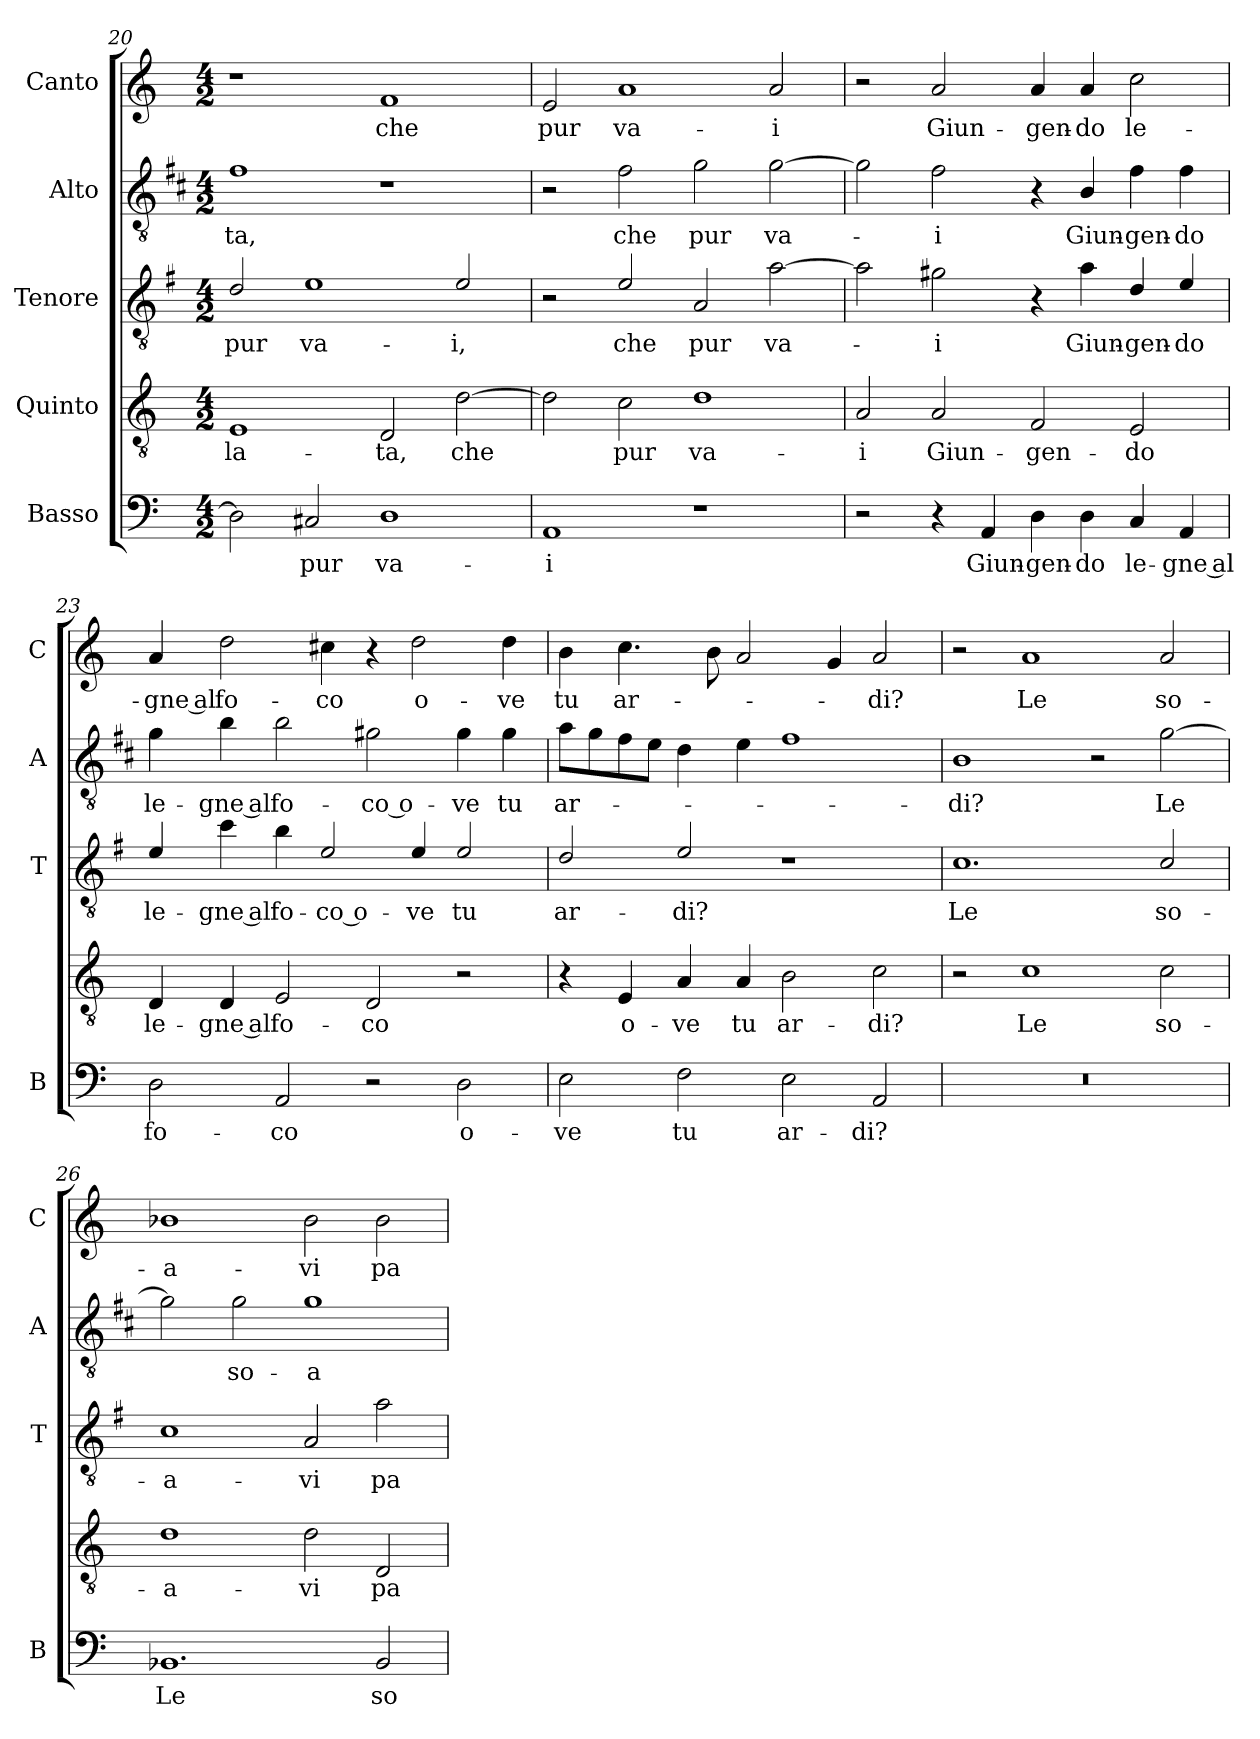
**kern	**text	**kern	**text	**kern	**text	**kern	**text	**kern	**text
*part5	*part5	*part4	*part4	*part3	*part3	*part2	*part2	*part1	*part1
*staff5	*staff5	*staff4	*staff4	*staff3	*staff3	*staff2	*staff2	*staff1	*staff1
*I"Basso	*	*I"Quinto	*	*I"Tenore	*	*I"Alto	*	*I"Canto	*
*I'B	*	*	*	*I'T	*	*I'A	*	*I'C	*
*clefF4	*	*clefGv2	*	*clefGv2	*	*clefGv2	*	*clefG2	*
*	*	*	*	*ITrd4c7	*	*ITrd1c2	*	*	*
*k[]	*	*k[]	*	*k[]	*	*k[]	*	*k[]	*
*C:	*	*C:	*	*C:	*	*C:	*	*C:	*
*M4/2	*	*M4/2	*	*M4/2	*	*M4/2	*	*M4/2	*
=20	=20	=20	=20	=20	=20	=20	=20	=20	=20
!	!	!	!LO:LY:b	!	!LO:LY:b	!	!LO:LY:b	!	!
2D\]	.	1E	-la-	2G/	pur	1e	-ta,	1r	.
!	!LO:LY:b	!	!	!	!LO:LY:b	!	!	!	!
2C#X/	pur	.	.	1A	va-	.	.	.	.
!	!LO:LY:b	!	!LO:LY:b	!	!	!	!	!	!LO:LY:b
1D	va-	2D/	-ta,	.	.	1r	.	1f	che
!	!	!	!LO:LY:b	!	!LO:LY:b	!	!	!	!
.	.	[2d\	che	2A/	-i,	.	.	.	.
!!LO:PB:g=z
=21	=21	=21	=21	=21	=21	=21	=21	=21	=21
!	!LO:LY:b	!	!	!	!	!	!	!	!LO:LY:b
1AA	-i	2d\]	.	2r	.	2r	.	2e/	pur
!	!	!	!LO:LY:b	!	!LO:LY:b	!	!LO:LY:b	!	!LO:LY:b
.	.	2c\	pur	2A/	che	2e\	che	1a	va-
!	!	!	!LO:LY:b	!	!LO:LY:b	!	!LO:LY:b	!	!
1r	.	1d	va-	2D/	pur	2f\	pur	.	.
!	!	!	!	!	!LO:LY:b	!	!LO:LY:b	!	!LO:LY:b
.	.	.	.	[2d\	va-	[2f\	va-	2a/	-i
=22	=22	=22	=22	=22	=22	=22	=22	=22	=22
!	!	!	!LO:LY:b	!	!	!	!	!	!
2r	.	2A/	-i	2d\]	.	2f\]	.	2r	.
!	!	!	!LO:LY:b	!	!LO:LY:b	!	!LO:LY:b	!	!LO:LY:b
4r	.	2A/	Giun-	2c#X\	-i	2e\	-i	2a/	Giun-
!	!LO:LY:b	!	!	!	!	!	!	!	!
4AA/	Giun-	.	.	.	.	.	.	.	.
!	!LO:LY:b	!	!LO:LY:b	!	!	!	!	!	!LO:LY:b
4D\	-gen-	2F/	-gen-	4r	.	4r	.	4a/	-gen-
!	!LO:LY:b	!	!	!	!LO:LY:b	!	!LO:LY:b	!	!LO:LY:b
4D\	-do	.	.	4d\	Giun-	4A/	Giun-	4a/	-do
!	!LO:LY:b	!	!LO:LY:b	!	!LO:LY:b	!	!LO:LY:b	!	!LO:LY:b
4C/	le-	2E/	-do	4G/	-gen-	4e\	-gen-	2cc\	le-
!	!LO:LY:b	!	!	!	!LO:LY:b	!	!LO:LY:b	!	!
4AA/	-gne al	.	.	4A/	-do	4e\	-do	.	.
=23	=23	=23	=23	=23	=23	=23	=23	=23	=23
!	!LO:LY:b	!	!LO:LY:b	!	!LO:LY:b	!	!LO:LY:b	!	!LO:LY:b
2D\	fo-	4D/	le-	4A/	le-	4f\	le-	4a/	-gne al
!	!	!	!LO:LY:b	!	!LO:LY:b	!	!LO:LY:b	!	!LO:LY:b
.	.	4D/	-gne al	4f\	-gne al	4a\	-gne al	2dd\	fo-
!	!LO:LY:b	!	!LO:LY:b	!	!LO:LY:b	!	!LO:LY:b	!	!
2AA/	-co	2E/	fo-	4e\	fo-	2a\	fo-	.	.
!	!	!	!	!	!LO:LY:b	!	!	!	!LO:LY:b
.	.	.	.	2A/	-co o-	.	.	4cc#X\	-co
!	!	!	!LO:LY:b	!	!	!	!LO:LY:b	!	!
2r	.	2D/	-co	.	.	2f#X\	-co o-	4r	.
!	!	!	!	!	!LO:LY:b	!	!	!	!LO:LY:b
.	.	.	.	4A/	-ve	.	.	2dd\	o-
!	!LO:LY:b	!	!	!	!LO:LY:b	!	!LO:LY:b	!	!
2D\	o-	2r	.	2A/	tu	4f#\	-ve	.	.
!	!	!	!	!	!	!	!LO:LY:b	!	!LO:LY:b
.	.	.	.	.	.	4f#\	tu	4dd\	-ve
=24	=24	=24	=24	=24	=24	=24	=24	=24	=24
!	!LO:LY:b	!	!	!	!LO:LY:b	!	!LO:LY:b	!	!LO:LY:b
2E\	-ve	4r	.	2G/	ar-	8g\L	ar-	4b\	tu
.	.	.	.	.	.	8f\	.	.	.
!	!	!	!LO:LY:b	!	!	!	!	!	!LO:LY:b
.	.	4E/	o-	.	.	8e\	.	4.cc\	ar-
.	.	.	.	.	.	8d\J	.	.	.
!	!LO:LY:b	!	!LO:LY:b	!	!LO:LY:b	!	!	!	!
2F\	tu	4A/	-ve	2A/	-di?	4c\	.	.	.
.	.	.	.	.	.	.	.	8b\	.
!	!	!	!LO:LY:b	!	!	!	!	!	!
.	.	4A/	tu	.	.	4d\	.	2a/	.
!	!LO:LY:b	!	!LO:LY:b	!	!	!	!	!	!
2E\	ar-	2B\	ar-	1r	.	1e	.	.	.
.	.	.	.	.	.	.	.	4g/	.
!	!LO:LY:b	!	!LO:LY:b	!	!	!	!	!	!LO:LY:b
2AA/	-di?	2c\	-di?	.	.	.	.	2a/	-di?
!!LO:LB:g=z
=25	=25	=25	=25	=25	=25	=25	=25	=25	=25
!	!	!	!	!	!LO:LY:b	!	!LO:LY:b	!	!
0r	.	2r	.	1.F	Le	1A	-di?	2r	.
!	!	!	!LO:LY:b	!	!	!	!	!	!LO:LY:b
.	.	1c	Le	.	.	.	.	1a	Le
.	.	.	.	.	.	2r	.	.	.
!	!	!	!LO:LY:b	!	!LO:LY:b	!	!LO:LY:b	!	!LO:LY:b
.	.	2c\	so-	2F/	so-	[2f\	Le	2a/	so-
=26	=26	=26	=26	=26	=26	=26	=26	=26	=26
!	!LO:LY:b	!	!LO:LY:b	!	!LO:LY:b	!	!	!	!LO:LY:b
1.BB-X	Le	1d	-a-	1F	-a-	2f\]	.	1b-X	-a-
!	!	!	!	!	!	!	!LO:LY:b	!	!
.	.	.	.	.	.	2f\	so-	.	.
!	!	!	!LO:LY:b	!	!LO:LY:b	!	!LO:LY:b	!	!LO:LY:b
.	.	2d\	-vi	2D/	-vi	1f	-a-	2b-\	-vi
!	!LO:LY:b	!	!LO:LY:b	!	!LO:LY:b	!	!	!	!LO:LY:b
2BB-/	so-	2D/	pa-	2d\	pa-	.	.	2b-\	pa-
=	=	=	=	=	=	=	=	=	=
*-	*-	*-	*-	*-	*-	*-	*-	*-	*-
